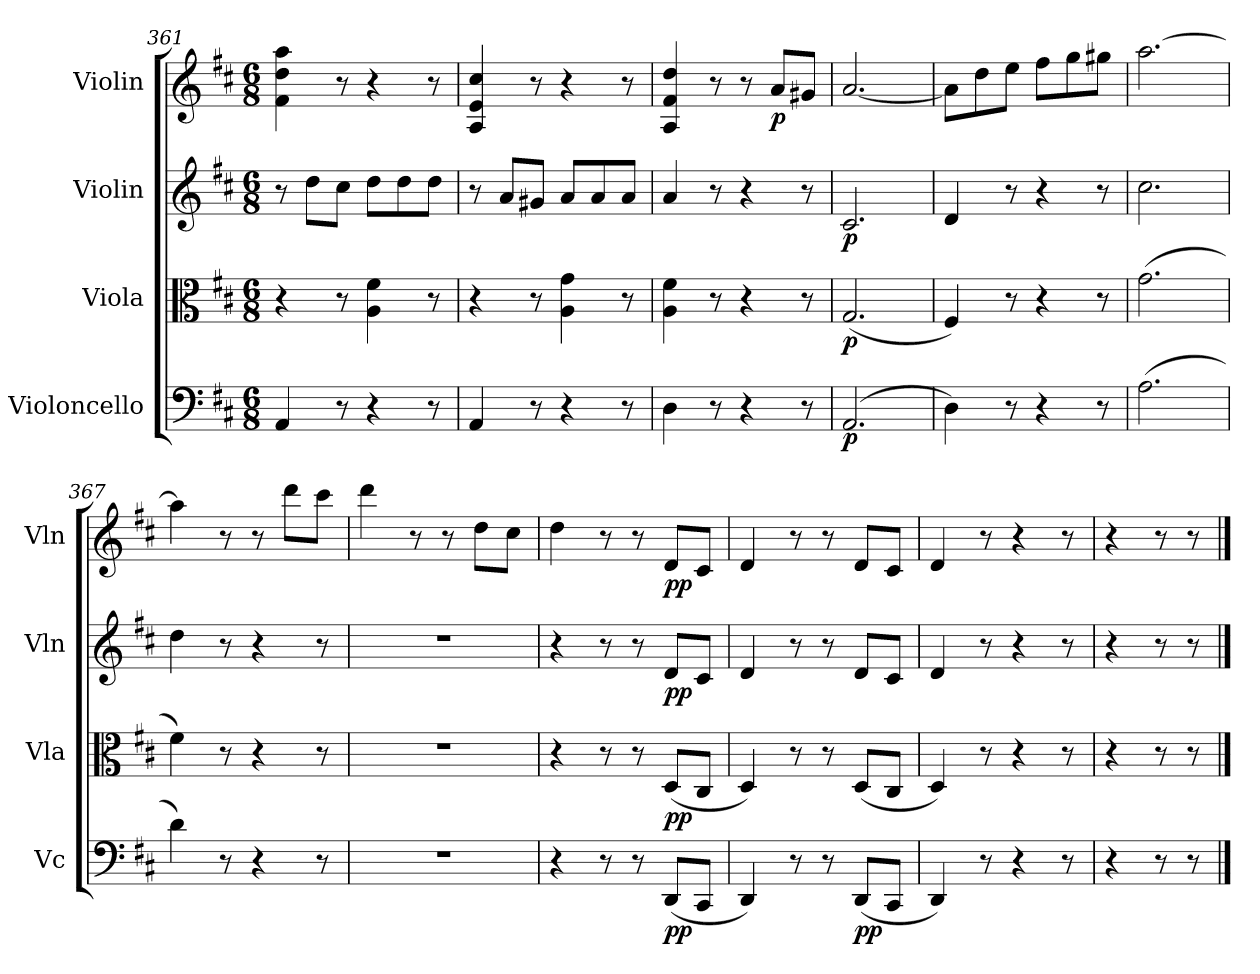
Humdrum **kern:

**kern	**dynam	**kern	**dynam	**kern	**dynam	**kern	**dynam
*part4	*part4	*part3	*part3	*part2	*part2	*part1	*part1
*staff4	*staff4	*staff3	*staff3	*staff2	*staff2	*staff1	*staff1
*I"Violoncello	*	*I"Viola	*	*I"Violin	*	*I"Violin	*
*I'Vc	*	*I'Vla	*	*I'Vln	*	*I'Vln	*
*clefF4	*	*clefC3	*	*clefG2	*	*clefG2	*
*k[f#c#]	*	*k[f#c#]	*	*k[f#c#]	*	*k[f#c#]	*
*M6/8	*	*M6/8	*	*M6/8	*	*M6/8	*
=361	=361	=361	=361	=361	=361	=361	=361
4AA/	.	4r	.	8r	.	4f#\ 4dd\ 4aa\	.
.	.	.	.	8dd\L	.	.	.
8r	.	8r	.	8cc#\J	.	8r	.
4r	.	4A\ 4f#\	.	8dd\L	.	4r	.
.	.	.	.	8dd\	.	.	.
8r	.	8r	.	8dd\J	.	8r	.
=362	=362	=362	=362	=362	=362	=362	=362
4AA/	.	4r	.	8r	.	4A/ 4e/ 4cc#/	.
.	.	.	.	8a/L	.	.	.
8r	.	8r	.	8g#X/J	.	8r	.
4r	.	4A\ 4g\	.	8a/L	.	4r	.
.	.	.	.	8a/	.	.	.
8r	.	8r	.	8a/J	.	8r	.
=363	=363	=363	=363	=363	=363	=363	=363
4D\	.	4A\ 4f#\	.	4a/	.	4A/ 4f#/ 4dd/	.
8r	.	8r	.	8r	.	8r	.
4r	.	4r	.	4r	.	8r	.
.	.	.	.	.	.	8a/L	p
8r	.	8r	.	8r	.	8g#X/J	.
=364	=364	=364	=364	=364	=364	=364	=364
(2.AA/	p	(2.G/	p	2.c#/	p	[2.a/	.
=365	=365	=365	=365	=365	=365	=365	=365
4D\)	.	4F#/)	.	4d/	.	8a\L]	.
.	.	.	.	.	.	8dd\	.
8r	.	8r	.	8r	.	8ee\J	.
4r	.	4r	.	4r	.	8ff#\L	.
.	.	.	.	.	.	8gg\	.
8r	.	8r	.	8r	.	8gg#X\J	.
=366	=366	=366	=366	=366	=366	=366	=366
(2.A\	.	(2.g\	.	2.cc#\	.	[2.aa\	.
=367	=367	=367	=367	=367	=367	=367	=367
4d\)	.	4f#\)	.	4dd\	.	4aa\]	.
8r	.	8r	.	8r	.	8r	.
4r	.	4r	.	4r	.	8r	.
.	.	.	.	.	.	8ddd\L	.
8r	.	8r	.	8r	.	8ccc#\J	.
=368	=368	=368	=368	=368	=368	=368	=368
2.r	.	2.r	.	2.r	.	4ddd\	.
.	.	.	.	.	.	8r	.
.	.	.	.	.	.	8r	.
.	.	.	.	.	.	8dd\L	.
.	.	.	.	.	.	8cc#\J	.
=369	=369	=369	=369	=369	=369	=369	=369
4r	.	4r	.	4r	.	4dd\	.
8r	.	8r	.	8r	.	8r	.
8r	.	8r	.	8r	.	8r	.
(8DD/L	pp	(8D/L	pp	8d/L	pp	8d/L	pp
8CC#/J	.	8C#/J	.	8c#/J	.	8c#/J	.
=370	=370	=370	=370	=370	=370	=370	=370
4DD/)	.	4D/)	.	4d/	.	4d/	.
8r	.	8r	.	8r	.	8r	.
8r	.	8r	.	8r	.	8r	.
(8DD/L	pp	(8D/L	.	8d/L	.	8d/L	.
8CC#/J	.	8C#/J	.	8c#/J	.	8c#/J	.
=371	=371	=371	=371	=371	=371	=371	=371
4DD/)	.	4D/)	.	4d/	.	4d/	.
8r	.	8r	.	8r	.	8r	.
4r	.	4r	.	4r	.	4r	.
8r	.	8r	.	8r	.	8r	.
=372	=372	=372	=372	=372	=372	=372	=372
4r	.	4r	.	4r	.	4r	.
8r	.	8r	.	8r	.	8r	.
8r	.	8r	.	8r	.	8r	.
==	==	==	==	==	==	==	==
*-	*-	*-	*-	*-	*-	*-	*-
